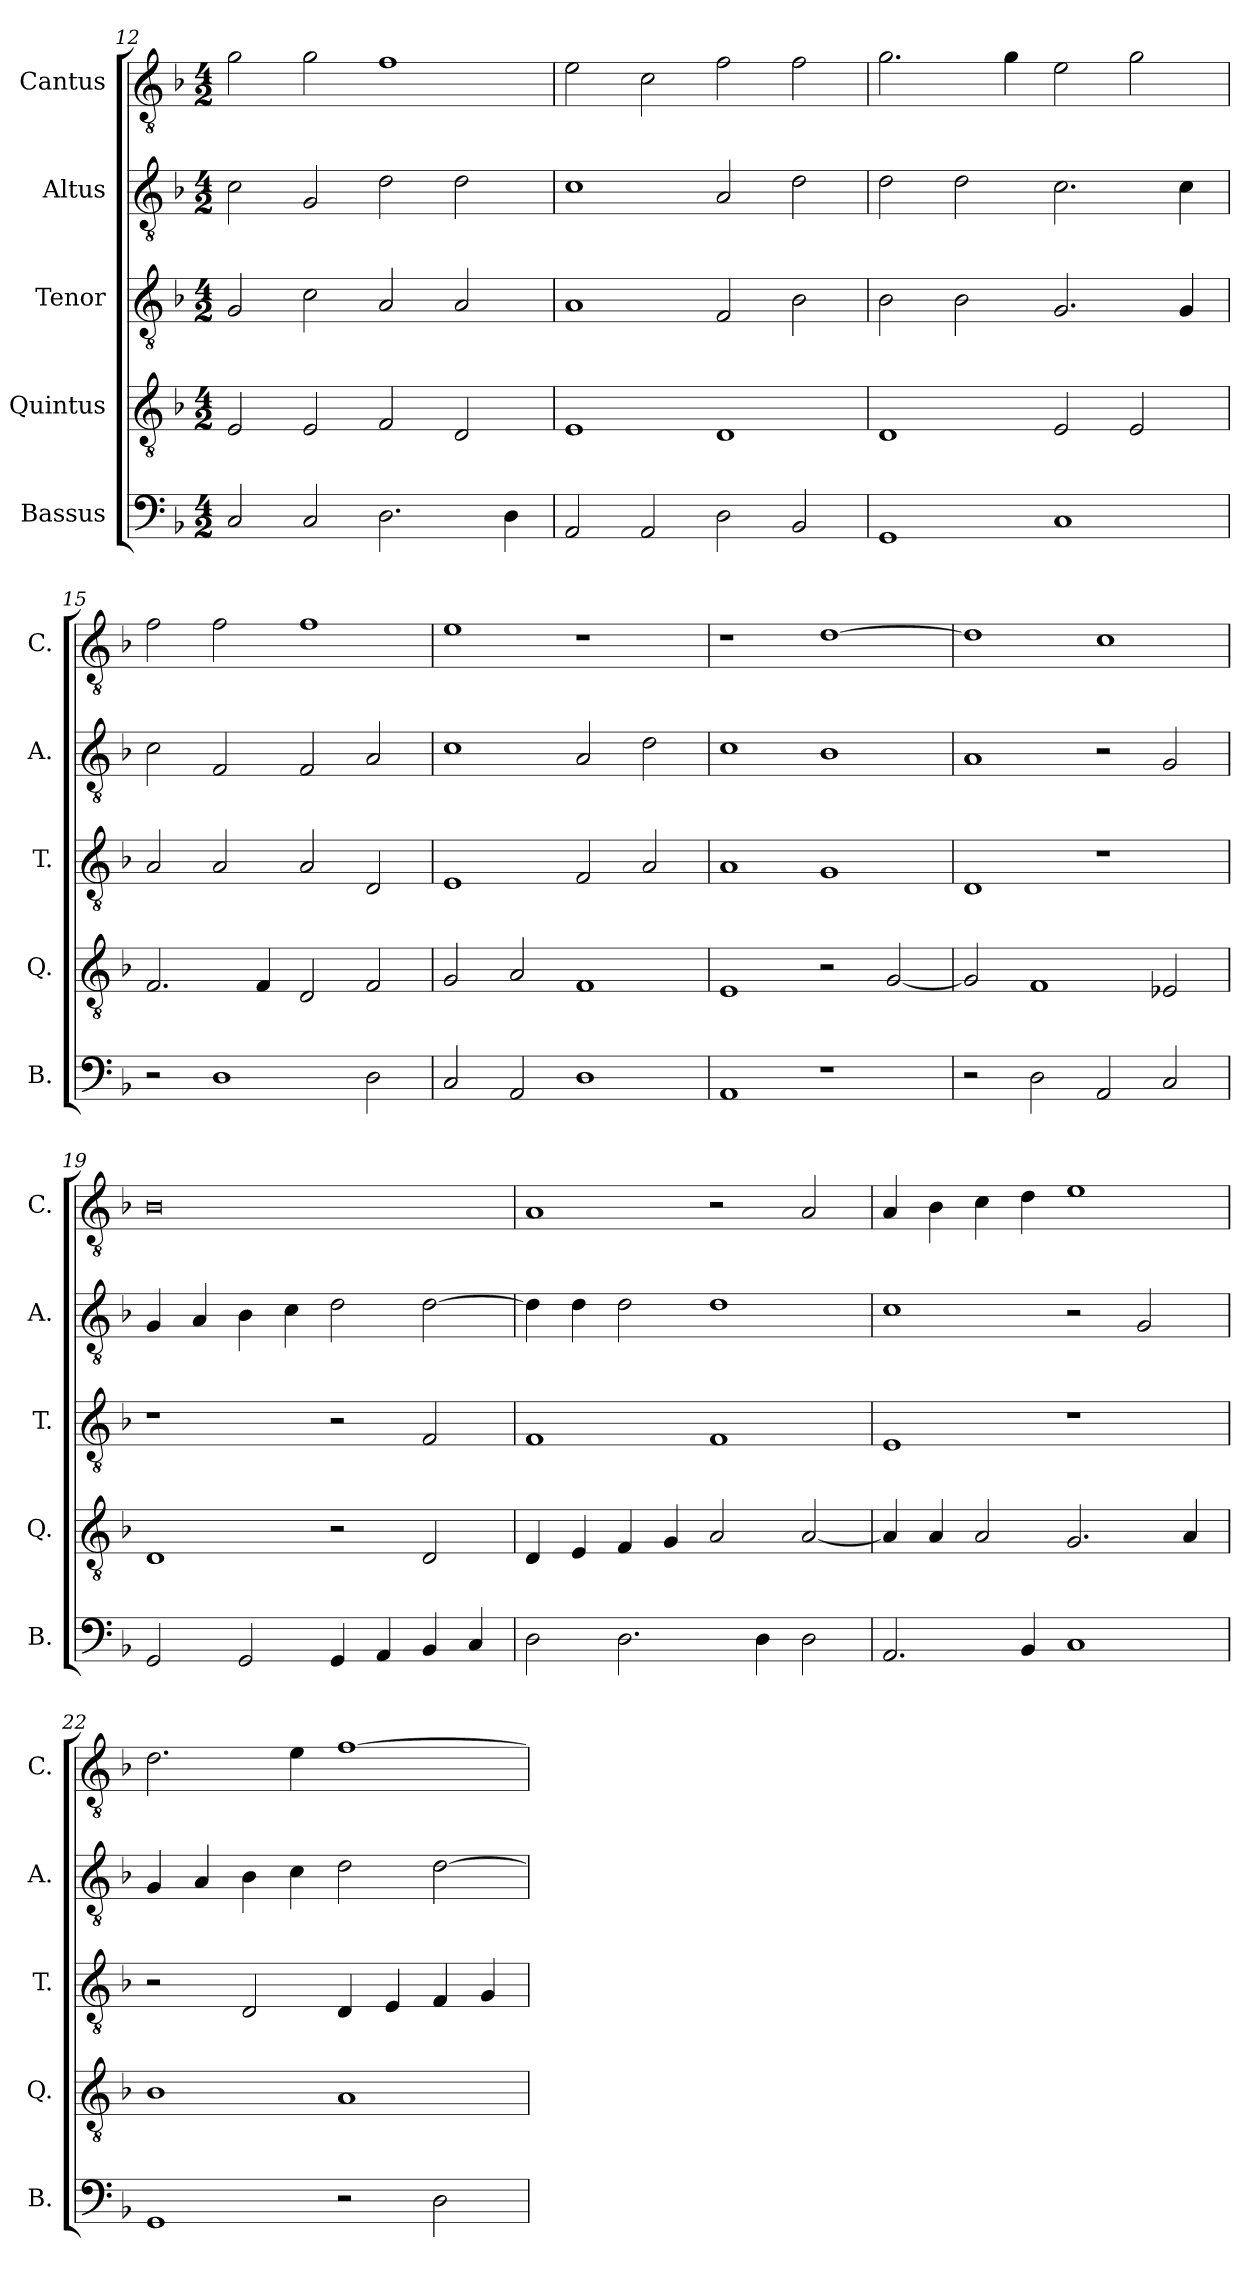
**kern	**kern	**kern	**kern	**kern
*part5	*part4	*part3	*part2	*part1
*staff5	*staff4	*staff3	*staff2	*staff1
*I"Bassus	*I"Quintus	*I"Tenor	*I"Altus	*I"Cantus
*I'B.	*I'Q.	*I'T.	*I'A.	*I'C.
*clefF4	*clefGv2	*clefGv2	*clefGv2	*clefGv2
*k[b-]	*k[b-]	*k[b-]	*k[b-]	*k[b-]
*M4/2	*M4/2	*M4/2	*M4/2	*M4/2
=12	=12	=12	=12	=12
2C/	2E/	2G/	2c\	2g\
2C/	2E/	2c\	2G/	2g\
2.D\	2F/	2A/	2d\	1f
.	2D/	2A/	2d\	.
4D\	.	.	.	.
=13	=13	=13	=13	=13
2AA/	1E	1A	1c	2e\
2AA/	.	.	.	2c\
2D\	1D	2F/	2A/	2f\
2BB-/	.	2B-\	2d\	2f\
=14	=14	=14	=14	=14
1GG	1D	2B-\	2d\	2.g\
.	.	2B-\	2d\	.
.	.	.	.	4g\
1C	2E/	2.G/	2.c\	2e\
.	2E/	.	.	2g\
.	.	4G/	4c\	.
=15	=15	=15	=15	=15
2r	2.F/	2A/	2c\	2f\
1D	.	2A/	2F/	2f\
.	4F/	.	.	.
.	2D/	2A/	2F/	1f
2D\	2F/	2D/	2A/	.
!!LO:LB:g=z
=16	=16	=16	=16	=16
2C/	2G/	1E	1c	1e
2AA/	2A/	.	.	.
1D	1F	2F/	2A/	1r
.	.	2A/	2d\	.
=17	=17	=17	=17	=17
1AA	1E	1A	1c	1r
1r	2r	1G	1B-	[1d
.	[2G/	.	.	.
=18	=18	=18	=18	=18
2r	2G/]	1D	1A	1d]
2D\	1F	.	.	.
2AA/	.	1r	2r	1c
2C/	2E-X/	.	2G/	.
=19	=19	=19	=19	=19
2GG/	1D	1r	4G/	0B-
.	.	.	4A/	.
2GG/	.	.	4B-\	.
.	.	.	4c\	.
4GG/	2r	2r	2d\	.
4AA/	.	.	.	.
4BB-/	2D/	2F/	[2d\	.
4C/	.	.	.	.
=20	=20	=20	=20	=20
2D\	4D/	1F	4d\]	1A
.	4E/	.	4d\	.
2.D\	4F/	.	2d\	.
.	4G/	.	.	.
.	2A/	1F	1d	2r
4D\	.	.	.	.
2D\	[2A/	.	.	2A/
=21	=21	=21	=21	=21
2.AA/	4A/]	1E	1c	4A/
.	4A/	.	.	4B-\
.	2A/	.	.	4c\
4BB-/	.	.	.	4d\
1C	2.G/	1r	2r	1e
.	.	.	2G/	.
.	4A/	.	.	.
!!LO:PB:g=z
=22	=22	=22	=22	=22
1GG	1B-	2r	4G/	2.d\
.	.	.	4A/	.
.	.	2D/	4B-\	.
.	.	.	4c\	4e\
2r	1A	4D/	2d\	[1f
.	.	4E/	.	.
2D\	.	4F/	[2d\	.
.	.	4G/	.	.
=	=	=	=	=
*-	*-	*-	*-	*-
